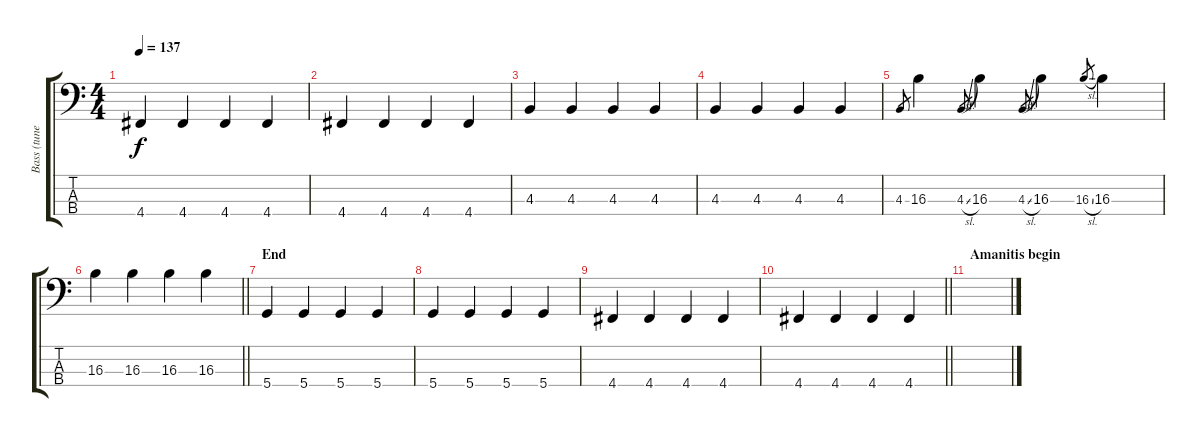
\track ("Bass (tuned D)" "Bass (tune") {instrument electricbassfinger}
\staff {score tabs}
\tuning (F2 C2 G1 D1) {hide}
\ts (4 4)
\tempo 137
\clef f4
\ks c
4.4.4{dy f} 4.4.4 4.4.4 4.4.4 |
4.4.4 4.4.4 4.4.4 4.4.4 |
4.3.4 4.3.4 4.3.4 4.3.4 |
4.3.4 4.3.4 4.3.4 4.3.4 |
4.3.8{gr} 16.3.4 4.3{sl}.8{gr} 16.3.4 4.3{sl}.8{gr} 16.3.4 16.3{sl}.8{gr} 16.3.4 |
\barLineRight lightlight
16.3.4 16.3.4 16.3.4 16.3.4 |
\section ("" "End")
5.4.4 5.4.4 5.4.4 5.4.4 |
5.4.4 5.4.4 5.4.4 5.4.4 |
4.4.4 4.4.4 4.4.4 4.4.4 |
\barLineRight lightlight
4.4.4 4.4.4 4.4.4 4.4.4 |
\section ("" "Amanitis begin")
